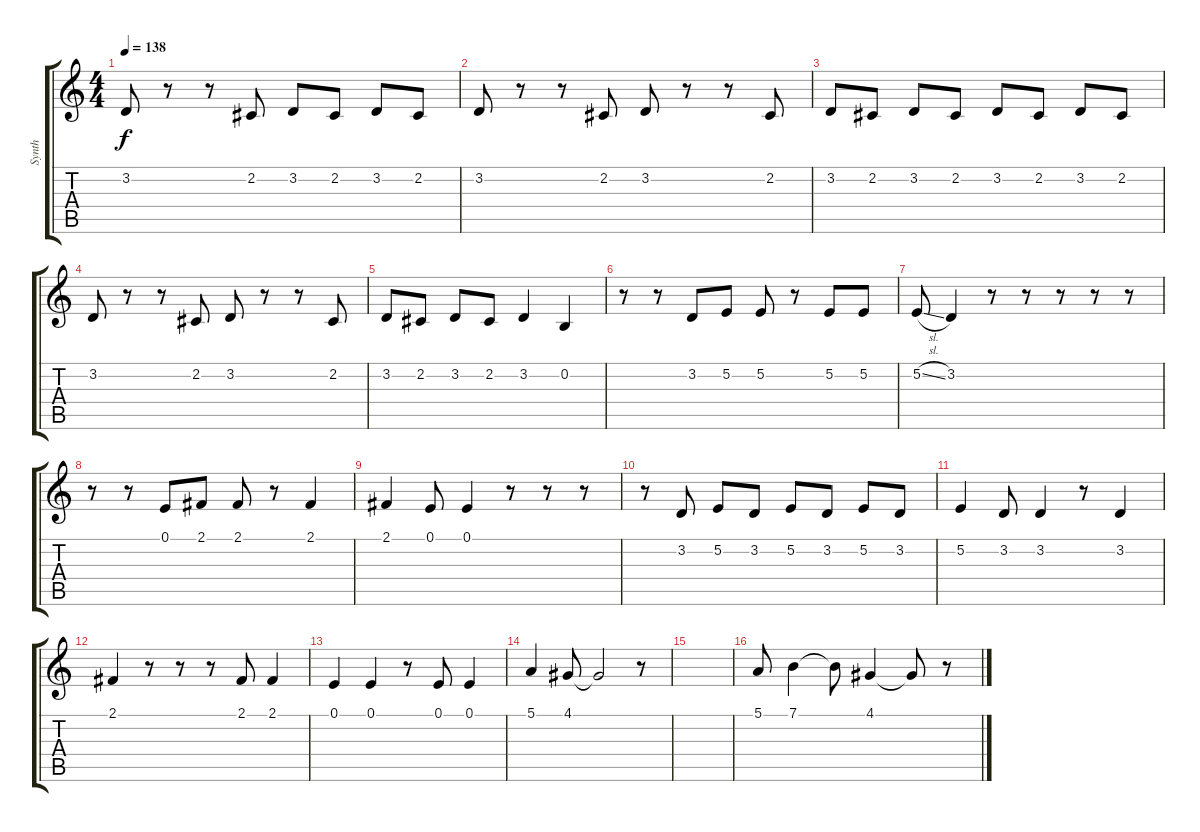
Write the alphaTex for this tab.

\track ("Synth" "Synth") {instrument lead2sawtooth}
\staff {score tabs}
\tuning (E4 B3 G3 D3 A2 E2) {hide}
\ts (4 4)
\tempo 138
\clef g2
\ks c
3.2.8{dy f} r.8 r.8 2.2.8 3.2.8 2.2.8 3.2.8 2.2.8 |
3.2.8 r.8 r.8 2.2.8 3.2.8 r.8 r.8 2.2.8 |
3.2.8 2.2.8 3.2.8 2.2.8 3.2.8 2.2.8 3.2.8 2.2.8 |
3.2.8 r.8 r.8 2.2.8 3.2.8 r.8 r.8 2.2.8 |
3.2.8 2.2.8 3.2.8 2.2.8 3.2.4 0.2.4 |
r.8 r.8 3.2.8 5.2.8 5.2.8 r.8 5.2.8 5.2.8 |
5.2{sl}.8 3.2.4 r.8 r.8 r.8 r.8 r.8 |
r.8 r.8 0.1.8 2.1.8 2.1.8 r.8 2.1.4 |
2.1.4 0.1.8 0.1.4 r.8 r.8 r.8 |
r.8 3.2.8 5.2.8 3.2.8 5.2.8 3.2.8 5.2.8 3.2.8 |
5.2.4 3.2.8 3.2.4 r.8 3.2.4 |
2.1.4 r.8 r.8 r.8 2.1.8 2.1.4 |
0.1.4 0.1.4 r.8 0.1.8 0.1.4 |
5.1.4 4.1.8 4.1{t}.2 r.8 |
|
5.1.8 7.1.4 7.1{t}.8 4.1.4 4.1{t}.8 r.8
